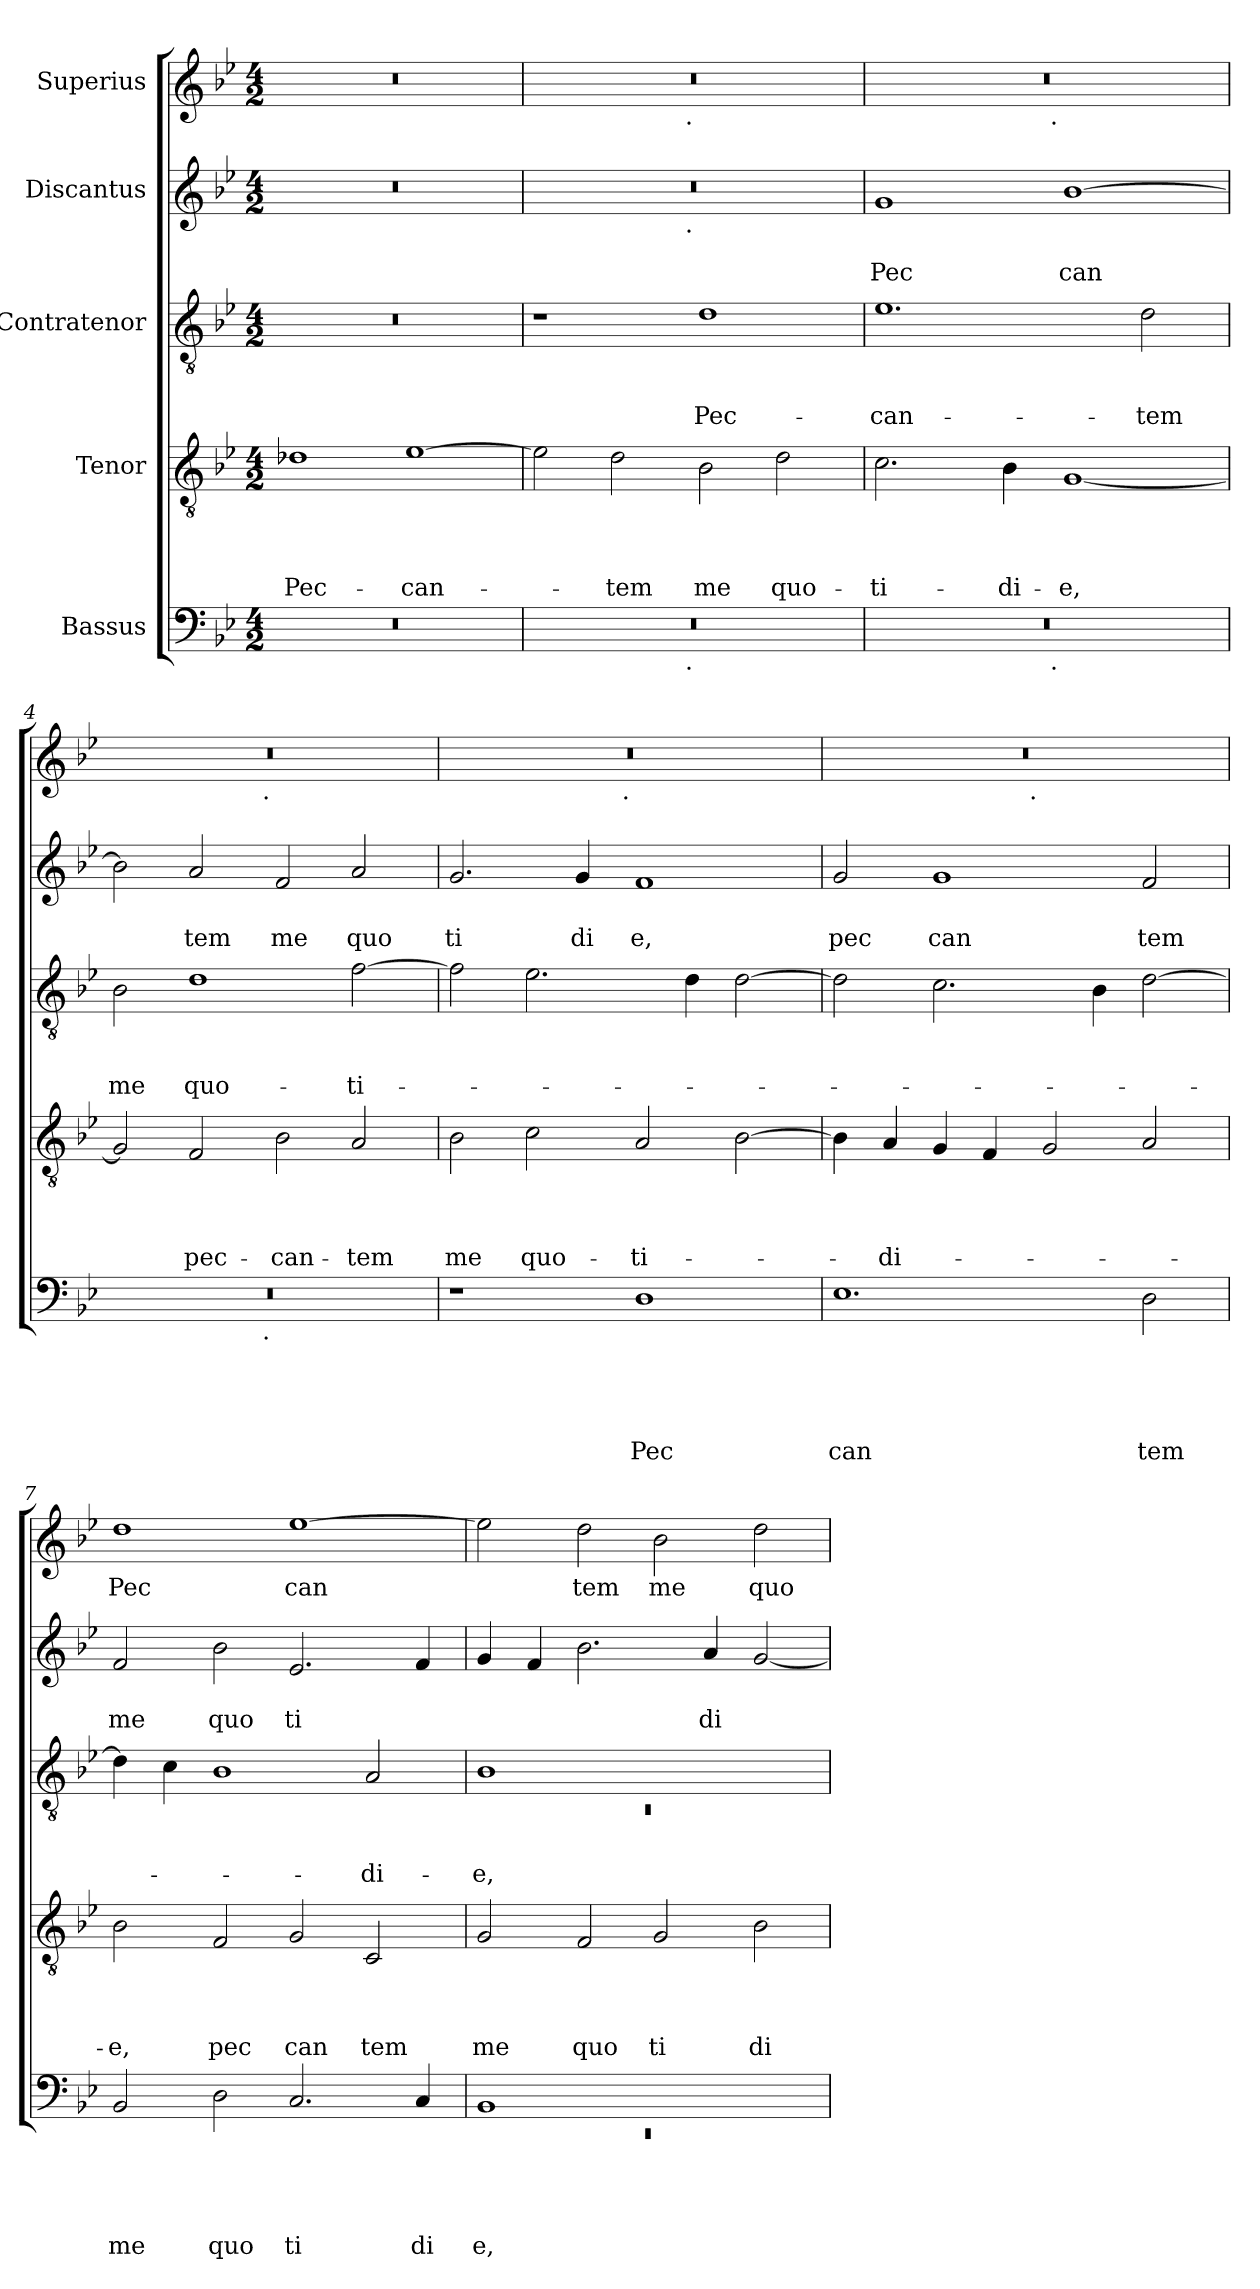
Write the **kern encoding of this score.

**kern	**text	**text	**text	**text	**text	**kern	**text	**text	**text	**text	**kern	**text	**text	**text	**kern	**text	**text	**kern	**text
*part5	*part5	*part5	*part5	*part5	*part5	*part4	*part4	*part4	*part4	*part4	*part3	*part3	*part3	*part3	*part2	*part2	*part2	*part1	*part1
*staff5	*staff5	*staff5	*staff5	*staff5	*staff5	*staff4	*staff4	*staff4	*staff4	*staff4	*staff3	*staff3	*staff3	*staff3	*staff2	*staff2	*staff2	*staff1	*staff1
*I"Bassus	*	*	*	*	*	*I"Tenor	*	*	*	*	*I"Contratenor	*	*	*	*I"Discantus	*	*	*I"Superius	*
*clefF4	*	*	*	*	*	*clefGv2	*	*	*	*	*clefGv2	*	*	*	*clefG2	*	*	*clefG2	*
*k[b-e-]	*	*	*	*	*	*k[b-e-]	*	*	*	*	*k[b-e-]	*	*	*	*k[b-e-]	*	*	*k[b-e-]	*
*B-:	*	*	*	*	*	*B-:	*	*	*	*	*B-:	*	*	*	*B-:	*	*	*B-:	*
*M4/2	*	*	*	*	*	*M4/2	*	*	*	*	*M4/2	*	*	*	*M4/2	*	*	*M4/2	*
=1	=1	=1	=1	=1	=1	=1	=1	=1	=1	=1	=1	=1	=1	=1	=1	=1	=1	=1	=1
!	!	!	!	!	!	!	!	!	!	!LO:LY:b	!	!	!	!	!	!	!	!	!
0r	.	.	.	.	.	1d-X	.	.	.	Pec-	0r	.	.	.	0r	.	.	0r	.
!	!	!	!	!	!	!	!	!	!	!LO:LY:b	!	!	!	!	!	!	!	!	!
.	.	.	.	.	.	[>1e-	.	.	.	-can-	.	.	.	.	.	.	.	.	.
=2	=2	=2	=2	=2	=2	=2	=2	=2	=2	=2	=2	=2	=2	=2	=2	=2	=2	=2	=2
*^	*	*	*	*	*	*	*	*	*	*	*	*	*	*	*^	*	*	*^	*
0r	2ryy	.	.	.	.	.	2e-\]	.	.	.	.	1r	.	.	.	0r	2ryy	.	.	0r	2ryy	.
!	!	!	!	!	!	!	!	!	!	!	!LO:LY:b	!	!	!	!	!	!	!	!	!	!	!
.	4...ryy	.	.	.	.	.	2d\	.	.	.	-tem	.	.	.	.	.	4...ryy	.	.	.	4...ryy	.
!	!	!	!	!	!	!	!	!	!	!	!	!	!	!	!	!	!	!	!	!	!LO:TX:b:t=.	!
!	!	!	!	!	!	!	!	!	!	!	!	!	!	!	!	!	!LO:TX:b:t=.	!	!	!	!	!
!	!LO:TX:b:t=.	!	!	!	!	!	!	!	!	!	!	!	!	!	!	!	!	!	!	!	!	!
.	1ryy	.	.	.	.	.	.	.	.	.	.	.	.	.	.	.	1ryy	.	.	.	1ryy	.
!	!	!	!	!	!	!	!	!	!	!	!LO:LY:b	!	!	!	!LO:LY:b	!	!	!	!	!	!	!
.	.	.	.	.	.	.	2B-\	.	.	.	me	1d	.	.	Pec-	.	.	.	.	.	.	.
!	!	!	!	!	!	!	!	!	!	!	!LO:LY:b	!	!	!	!	!	!	!	!	!	!	!
.	.	.	.	.	.	.	2d\	.	.	.	quo-	.	.	.	.	.	.	.	.	.	.	.
.	32ryy	.	.	.	.	.	.	.	.	.	.	.	.	.	.	.	32ryy	.	.	.	32ryy	.
=3	=3	=3	=3	=3	=3	=3	=3	=3	=3	=3	=3	=3	=3	=3	=3	=3	=3	=3	=3	=3	=3	=3
!	!	!	!	!	!	!	!	!	!	!	!LO:LY:b	!	!	!	!LO:LY:b	!	!	!	!LO:LY:b	!	!	!
*	*	*	*	*	*	*	*	*	*	*	*	*	*	*	*	*v	*v	*	*	*	*	*
0r	2ryy	.	.	.	.	.	2.c\	.	.	.	-ti-	1.e-	.	.	-can-	1g	.	Pec	0r	2ryy	.
.	4...ryy	.	.	.	.	.	.	.	.	.	.	.	.	.	.	.	.	.	.	4...ryy	.
!	!	!	!	!	!	!	!	!	!	!	!LO:LY:b	!	!	!	!	!	!	!	!	!	!
.	.	.	.	.	.	.	4B-\	.	.	.	-di-	.	.	.	.	.	.	.	.	.	.
!	!	!	!	!	!	!	!	!	!	!	!	!	!	!	!	!	!	!	!	!LO:TX:b:t=.	!
!	!LO:TX:b:t=.	!	!	!	!	!	!	!	!	!	!	!	!	!	!	!	!	!	!	!	!
.	1ryy	.	.	.	.	.	.	.	.	.	.	.	.	.	.	.	.	.	.	1ryy	.
!	!	!	!	!	!	!	!	!	!	!	!LO:LY:b	!	!	!	!	!	!	!LO:LY:b	!	!	!
.	.	.	.	.	.	.	[<1G	.	.	.	-e,	.	.	.	.	[>1b-	.	can	.	.	.
!	!	!	!	!	!	!	!	!	!	!	!	!	!	!	!LO:LY:b	!	!	!	!	!	!
.	.	.	.	.	.	.	.	.	.	.	.	2d\	.	.	-tem	.	.	.	.	.	.
.	32ryy	.	.	.	.	.	.	.	.	.	.	.	.	.	.	.	.	.	.	32ryy	.
=4	=4	=4	=4	=4	=4	=4	=4	=4	=4	=4	=4	=4	=4	=4	=4	=4	=4	=4	=4	=4	=4
!	!	!	!	!	!	!	!	!	!	!	!	!	!	!	!LO:LY:b	!	!	!	!	!	!
0r	2ryy	.	.	.	.	.	2G/]	.	.	.	.	2B-\	.	.	me	2b-\]	.	.	0r	2ryy	.
!	!	!	!	!	!	!	!	!	!	!	!LO:LY:b	!	!	!	!LO:LY:b	!	!	!LO:LY:b	!	!	!
.	4...ryy	.	.	.	.	.	2F/	.	.	.	pec-	1d	.	.	quo-	2a/	.	tem	.	4...ryy	.
!	!	!	!	!	!	!	!	!	!	!	!	!	!	!	!	!	!	!	!	!LO:TX:b:t=.	!
!	!LO:TX:b:t=.	!	!	!	!	!	!	!	!	!	!	!	!	!	!	!	!	!	!	!	!
.	1ryy	.	.	.	.	.	.	.	.	.	.	.	.	.	.	.	.	.	.	1ryy	.
!	!	!	!	!	!	!	!	!	!	!	!LO:LY:b	!	!	!	!	!	!	!LO:LY:b	!	!	!
.	.	.	.	.	.	.	2B-\	.	.	.	-can-	.	.	.	.	2f/	.	me	.	.	.
!	!	!	!	!	!	!	!	!	!	!	!LO:LY:b	!	!	!	!LO:LY:b	!	!	!LO:LY:b	!	!	!
.	.	.	.	.	.	.	2A/	.	.	.	-tem	[>2f\	.	.	-ti-	2a/	.	quo	.	.	.
.	32ryy	.	.	.	.	.	.	.	.	.	.	.	.	.	.	.	.	.	.	32ryy	.
=5	=5	=5	=5	=5	=5	=5	=5	=5	=5	=5	=5	=5	=5	=5	=5	=5	=5	=5	=5	=5	=5
!	!	!	!	!	!	!	!	!	!	!	!LO:LY:b	!	!	!	!	!	!	!LO:LY:b	!	!	!
*v	*v	*	*	*	*	*	*	*	*	*	*	*	*	*	*	*	*	*	*	*	*
1r	.	.	.	.	.	2B-\	.	.	.	me	2f\]	.	.	.	2.g/	.	ti	0r	2ryy	.
!	!	!	!	!	!	!	!	!	!	!LO:LY:b	!	!	!	!	!	!	!	!	!	!
.	.	.	.	.	.	2c\	.	.	.	quo-	2.e-\	.	.	.	.	.	.	.	4...ryy	.
!	!	!	!	!	!	!	!	!	!	!	!	!	!	!	!	!	!LO:LY:b	!	!	!
.	.	.	.	.	.	.	.	.	.	.	.	.	.	.	4g/	.	di	.	.	.
!	!	!	!	!	!	!	!	!	!	!	!	!	!	!	!	!	!	!	!LO:TX:b:t=.	!
.	.	.	.	.	.	.	.	.	.	.	.	.	.	.	.	.	.	.	1ryy	.
!	!	!	!	!	!LO:LY:b	!	!	!	!	!LO:LY:b	!	!	!	!	!	!	!LO:LY:b	!	!	!
1D	.	.	.	.	Pec	2A/	.	.	.	-ti-	.	.	.	.	1f	.	e,	.	.	.
.	.	.	.	.	.	.	.	.	.	.	4d\	.	.	.	.	.	.	.	.	.
.	.	.	.	.	.	[>2B-\	.	.	.	.	[>2d\	.	.	.	.	.	.	.	.	.
.	.	.	.	.	.	.	.	.	.	.	.	.	.	.	.	.	.	.	32ryy	.
=6	=6	=6	=6	=6	=6	=6	=6	=6	=6	=6	=6	=6	=6	=6	=6	=6	=6	=6	=6	=6
!	!	!	!	!	!LO:LY:b	!	!	!	!	!	!	!	!	!	!	!	!LO:LY:b	!	!	!
1.E-	.	.	.	.	can	4B-\]	.	.	.	.	2d\]	.	.	.	2g/	.	pec	0r	2ryy	.
!	!	!	!	!	!	!	!	!	!	!LO:LY:b	!	!	!	!	!	!	!	!	!	!
.	.	.	.	.	.	4A/	.	.	.	-di-	.	.	.	.	.	.	.	.	.	.
!	!	!	!	!	!	!	!	!	!	!	!	!	!	!	!	!	!LO:LY:b	!	!	!
.	.	.	.	.	.	4G/	.	.	.	.	2.c\	.	.	.	1g	.	can	.	4...ryy	.
.	.	.	.	.	.	4F/	.	.	.	.	.	.	.	.	.	.	.	.	.	.
!	!	!	!	!	!	!	!	!	!	!	!	!	!	!	!	!	!	!	!LO:TX:b:t=.	!
.	.	.	.	.	.	.	.	.	.	.	.	.	.	.	.	.	.	.	1ryy	.
.	.	.	.	.	.	2G/	.	.	.	.	.	.	.	.	.	.	.	.	.	.
.	.	.	.	.	.	.	.	.	.	.	4B-\	.	.	.	.	.	.	.	.	.
!	!	!	!	!	!LO:LY:b	!	!	!	!	!	!	!	!	!	!	!	!LO:LY:b	!	!	!
2D\	.	.	.	.	tem	2A/	.	.	.	.	[<2d\	.	.	.	2f/	.	tem	.	.	.
.	.	.	.	.	.	.	.	.	.	.	.	.	.	.	.	.	.	.	32ryy	.
!!LO:LB:g=z
=7	=7	=7	=7	=7	=7	=7	=7	=7	=7	=7	=7	=7	=7	=7	=7	=7	=7	=7	=7	=7
!	!	!	!	!	!LO:LY:b	!	!	!	!	!LO:LY:b	!	!	!	!	!	!	!LO:LY:b	!	!	!LO:LY:b
*	*	*	*	*	*	*	*	*	*	*	*	*	*	*	*	*	*	*v	*v	*
2BB-/	.	.	.	.	me	2B-\	.	.	.	-e,	4d\]	.	.	.	2f/	.	me	1dd	Pec
.	.	.	.	.	.	.	.	.	.	.	4c\	.	.	.	.	.	.	.	.
!	!	!	!	!	!LO:LY:b	!	!	!	!	!LO:LY:b	!	!	!	!	!	!	!LO:LY:b	!	!
2D\	.	.	.	.	quo	2F/	.	.	.	pec	1B-	.	.	.	2b-\	.	quo	.	.
!	!	!	!	!	!LO:LY:b	!	!	!	!	!LO:LY:b	!	!	!	!	!	!	!LO:LY:b	!	!LO:LY:b
2.C/	.	.	.	.	ti	2G/	.	.	.	can	.	.	.	.	2.e-/	.	ti	[>1ee-	can
!	!	!	!	!	!	!	!	!	!	!LO:LY:b	!	!	!	!LO:LY:b	!	!	!	!	!
.	.	.	.	.	.	2C/	.	.	.	tem	2A/	.	.	-di-	.	.	.	.	.
!	!	!	!	!	!LO:LY:b	!	!	!	!	!	!	!	!	!	!	!	!	!	!
4C/	.	.	.	.	di	.	.	.	.	.	.	.	.	.	4f/	.	.	.	.
=8	=8	=8	=8	=8	=8	=8	=8	=8	=8	=8	=8	=8	=8	=8	=8	=8	=8	=8	=8
*^	*	*	*	*	*	*	*	*	*	*	*^	*	*	*	*	*	*	*	*
!	!LO:N:vis=1	!	!	!	!	!LO:LY:b	!	!	!	!	!LO:LY:b	!	!LO:N:vis=1	!	!	!LO:LY:b	!	!	!	!	!
1BB-	0rEE	.	.	.	.	e,	2G/	.	.	.	me	1B-	0rC	.	.	-e,	4g/	.	.	2ee-\]	.
.	.	.	.	.	.	.	.	.	.	.	.	.	.	.	.	.	4f/	.	.	.	.
!	!	!	!	!	!	!	!	!	!	!	!LO:LY:b	!	!	!	!	!	!	!	!	!	!LO:LY:b
.	.	.	.	.	.	.	2F/	.	.	.	quo	.	.	.	.	.	2.b-\	.	.	2dd\	tem
!	!	!	!	!	!	!	!	!	!	!	!LO:LY:b	!	!	!	!	!	!	!	!	!	!LO:LY:b
1ryy	.	.	.	.	.	.	2G/	.	.	.	ti	1ryy	.	.	.	.	.	.	.	2b-\	me
!	!	!	!	!	!	!	!	!	!	!	!	!	!	!	!	!	!	!	!LO:LY:b	!	!
.	.	.	.	.	.	.	.	.	.	.	.	.	.	.	.	.	4a/	.	di	.	.
!	!	!	!	!	!	!	!	!	!	!	!LO:LY:b	!	!	!	!	!	!	!	!	!	!LO:LY:b
.	.	.	.	.	.	.	2B-\	.	.	.	di	.	.	.	.	.	[<2g/	.	.	2dd\	quo
*v	*v	*	*	*	*	*	*	*	*	*	*	*v	*v	*	*	*	*	*	*	*	*
=	=	=	=	=	=	=	=	=	=	=	=	=	=	=	=	=	=	=	=
*-	*-	*-	*-	*-	*-	*-	*-	*-	*-	*-	*-	*-	*-	*-	*-	*-	*-	*-	*-
